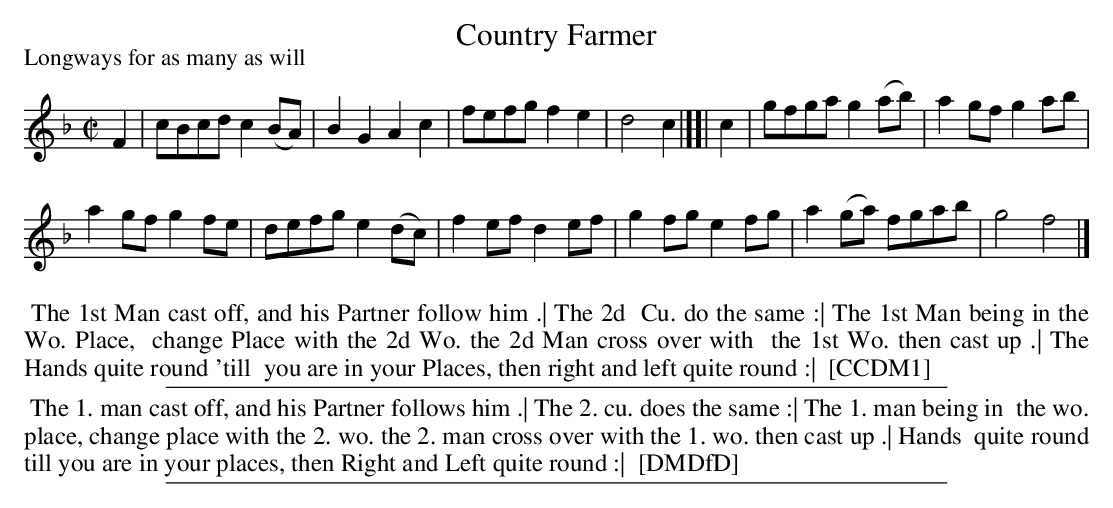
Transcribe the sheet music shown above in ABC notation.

X:1
T: Country Farmer
P: Longways for as many as will
M: C|
L: 1/8
K: F
F2 |\
cBcd c2(BA) | B2G2 A2c2 |\
fefg f2e2 | d4 c2 |][| c2 |\
gfga g2(ab) | a2gf g2ab |
a2gf g2fe | defg e2(dc) |\
f2ef d2ef | g2fg e2fg |\
a2(ga) fgab | g4 f4 |]
